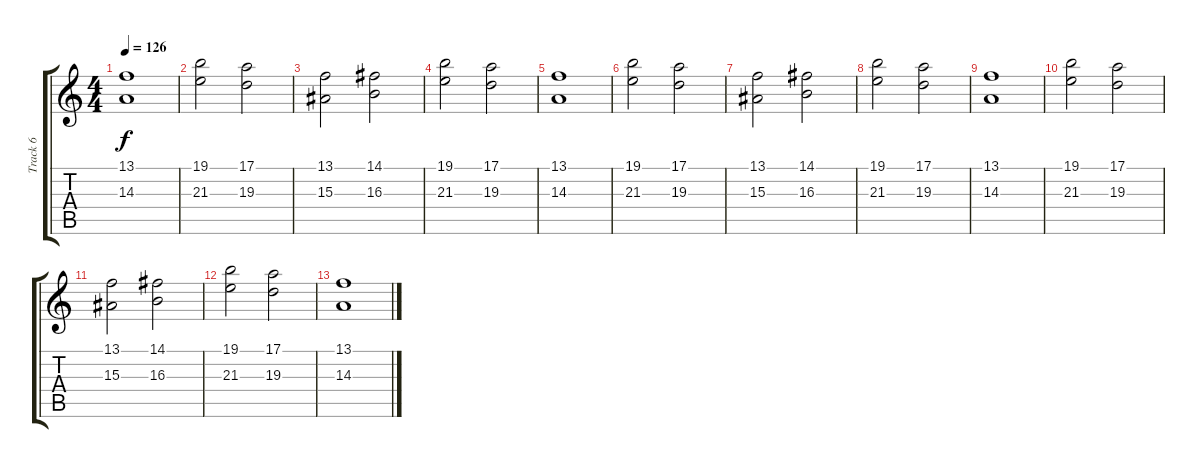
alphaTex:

\track ("Track 6" "Track 6") {instrument stringensemble2}
\staff {score tabs}
\tuning (E4 B3 G3 D3 A2 E2) {hide}
\ts (4 4)
\tempo 126
\clef g2
\ks c
(13.1 14.3).1{dy f} |
(19.1 21.3).2 (17.1 19.3).2 |
(13.1 15.3).2 (14.1 16.3).2 |
(19.1 21.3).2 (17.1 19.3).2 |
(13.1 14.3).1 |
(19.1 21.3).2 (17.1 19.3).2 |
(13.1 15.3).2 (14.1 16.3).2 |
(19.1 21.3).2 (17.1 19.3).2 |
(13.1 14.3).1 |
(19.1 21.3).2 (17.1 19.3).2 |
(13.1 15.3).2 (14.1 16.3).2 |
(19.1 21.3).2 (17.1 19.3).2 |
(13.1 14.3).1
